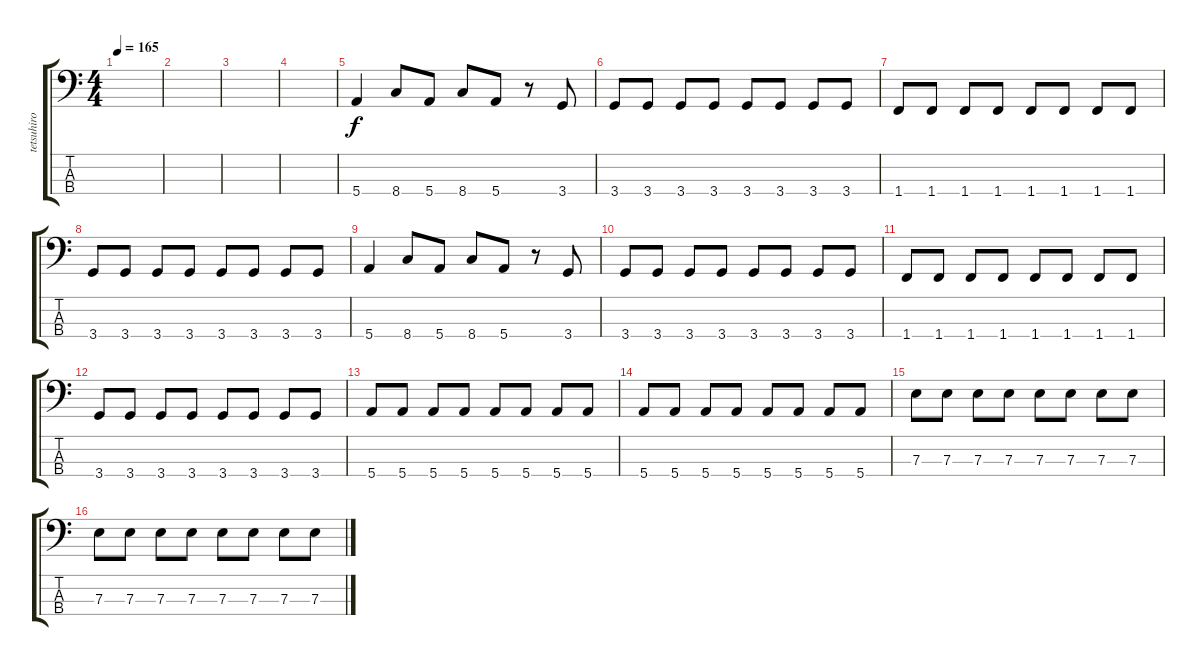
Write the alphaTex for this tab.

\track ("tetsuhiro tanuma" "tetsuhiro ") {instrument electricbasspick}
\staff {score tabs}
\tuning (G2 D2 A1 E1) {hide}
\ts (4 4)
\tempo 165
\clef f4
\ks c
|
|
|
|
5.4.4 8.4.8 5.4.8 8.4.8 5.4.8 r.8 3.4.8 |
3.4.8 3.4.8 3.4.8 3.4.8 3.4.8 3.4.8 3.4.8 3.4.8 |
1.4.8 1.4.8 1.4.8 1.4.8 1.4.8 1.4.8 1.4.8 1.4.8 |
3.4.8 3.4.8 3.4.8 3.4.8 3.4.8 3.4.8 3.4.8 3.4.8 |
5.4.4 8.4.8 5.4.8 8.4.8 5.4.8 r.8 3.4.8 |
3.4.8 3.4.8 3.4.8 3.4.8 3.4.8 3.4.8 3.4.8 3.4.8 |
1.4.8 1.4.8 1.4.8 1.4.8 1.4.8 1.4.8 1.4.8 1.4.8 |
3.4.8 3.4.8 3.4.8 3.4.8 3.4.8 3.4.8 3.4.8 3.4.8 |
5.4.8 5.4.8 5.4.8 5.4.8 5.4.8 5.4.8 5.4.8 5.4.8 |
5.4.8 5.4.8 5.4.8 5.4.8 5.4.8 5.4.8 5.4.8 5.4.8 |
7.3.8 7.3.8 7.3.8 7.3.8 7.3.8 7.3.8 7.3.8 7.3.8 |
7.3.8 7.3.8 7.3.8 7.3.8 7.3.8 7.3.8 7.3.8 7.3.8
